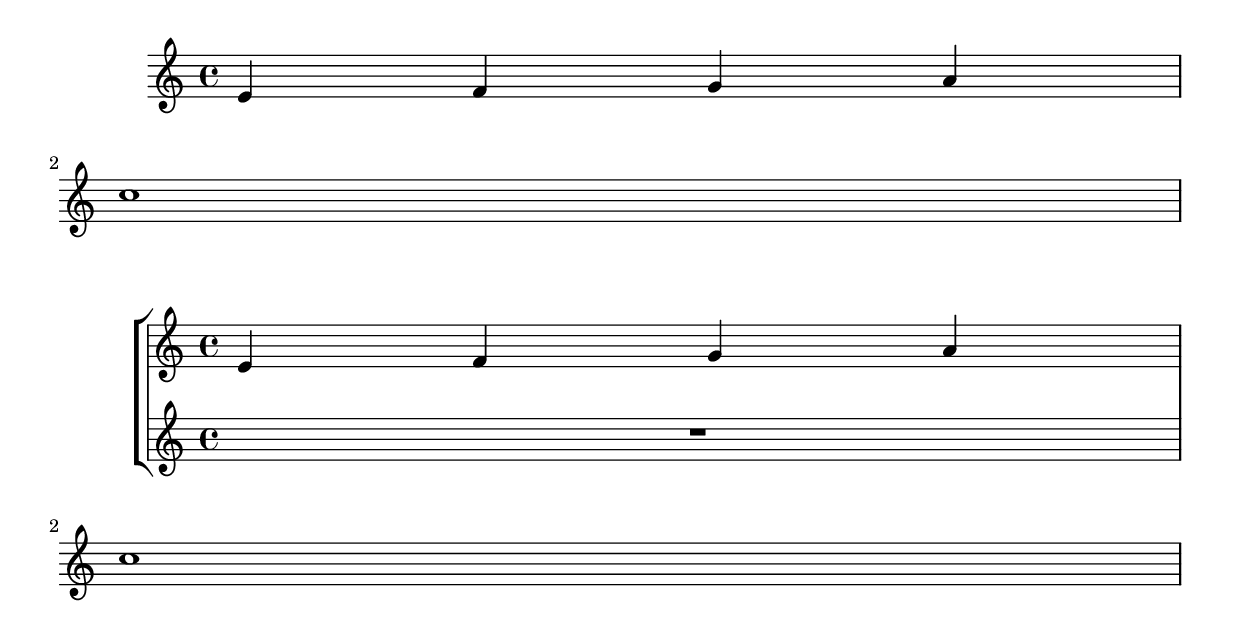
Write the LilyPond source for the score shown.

%% Do not edit this file; it is automatically
%% generated from LSR http://lsr.dsi.unimi.it
%% This file is in the public domain.
\version "2.13.10"

\header {
  lsrtags = "staff-notation, tweaks-and-overrides, breaks"

%% Translation of GIT committish: 341940d3830b59f93a80131471d622c2818afddb
  texidoces = "
El primer pentagrama vacío también se puede suprimir de la
partitura estableciendo la propiedad @code{remove-first} de
@code{VerticalAxisGroup}.  Esto se puede hacer globalmente dentro
del bloque @code{\\layout}, o localmente dentro del pentagrama
concreto que se quiere suprimir.  En este último caso, tenemos que
especificar el contexto (@code{Staff} se aplica sólo al pentagrama
actual) delante de la propiedad.

El pentagrama inferior del segundo grupo no se elimina, porque el
ajuste sólo se aplica al pentagrama concreto dentro del que se
escribe.

"
  doctitlees = "Quitar la primera línea vacía"

%% Translation of GIT committish: d96023d8792c8af202c7cb8508010c0d3648899d
  texidocde = "
Ein leeres Notensystem kann auch aus der ersten Zeile einer Partitur
entfernt werden, indem die Eigenschaft @code{remove-first} der
@code{VerticalAxisGroup}-Eigenschaft eingesetzt wird.  Das kann
man global in einer @code{\\layout}-Umgebung oder lokal in dem
bestimmten Notensystem machen, das entfernt werden soll.  In letzterem
Fall muss man den Kontext angeben.

Das untere Notensystem der zweiten Systemgruppe wird nicht entfernt,
weil in die Einstellungen in dem Schnipsel nur für das eine Notensystem
gültig sind.

"
  doctitlede = "Die erste leere Notenzeile auch entfernen"
%% Translation of GIT committish: d78027a94928ddcdd18fd6534cbe6d719f80b6e6
  texidocfr = "
Par défaut, le premier système comportera absolument toutes les portées.
Si vous voulez masquer les portées vides y compris pour le premier
système, vous devrez activer la propriété @code{remove-first} du
@code{VerticalAxisGroup}.  Mentionnée dans un bloc @code{\\layout},
cette commande agira de manière globale.  Pour qu'elle ne soit effective
que pour une portée individuelle, vous devrez également spécifier le
contexte (@code{Staff} pour qu'il ne concerne que la portée en cours) en
préfixe de la propriété. 

La première ligne inférieure du deuxième @code{StaffGroup} est bien
présente, pour la simple raison que le réglage en question ne s'applique
qu'à la portée dans laquelle il a été inscrit.

"
  doctitlefr = "Masquage de la première ligne si elle est vide"


  texidoc = "
The first empty staff can also be removed from the score by setting the
@code{VerticalAxisGroup} property @code{remove-first}. This can be done
globally inside the @code{\\layout} block, or locally inside the
specific staff that should be removed.  In the latter case, you have to
specify the context (@code{Staff} applies only to the current staff) in
front of the property.

The lower staff of the second staff group is not removed, because the
setting applies only to the specific staff inside of which it is
written.

"
  doctitle = "Removing the first empty line"
} % begin verbatim

\layout {
  \context {
    \RemoveEmptyStaffContext
    % To use the setting globally, uncomment the following line:
    % \override VerticalAxisGroup #'remove-first = ##t
  }
}
\new StaffGroup <<
  \new Staff \relative c' {
    e4 f g a \break
    c1
  }
  \new Staff {
    % To use the setting globally, comment this line,
    % uncomment the line in the \layout block above
    \override Staff.VerticalAxisGroup #'remove-first = ##t
    R1 \break
    R
  }
>>
\new StaffGroup <<
  \new Staff \relative c' {
    e4 f g a \break
    c1
  }
  \new Staff {
    R1 \break
    R
  }
>>

